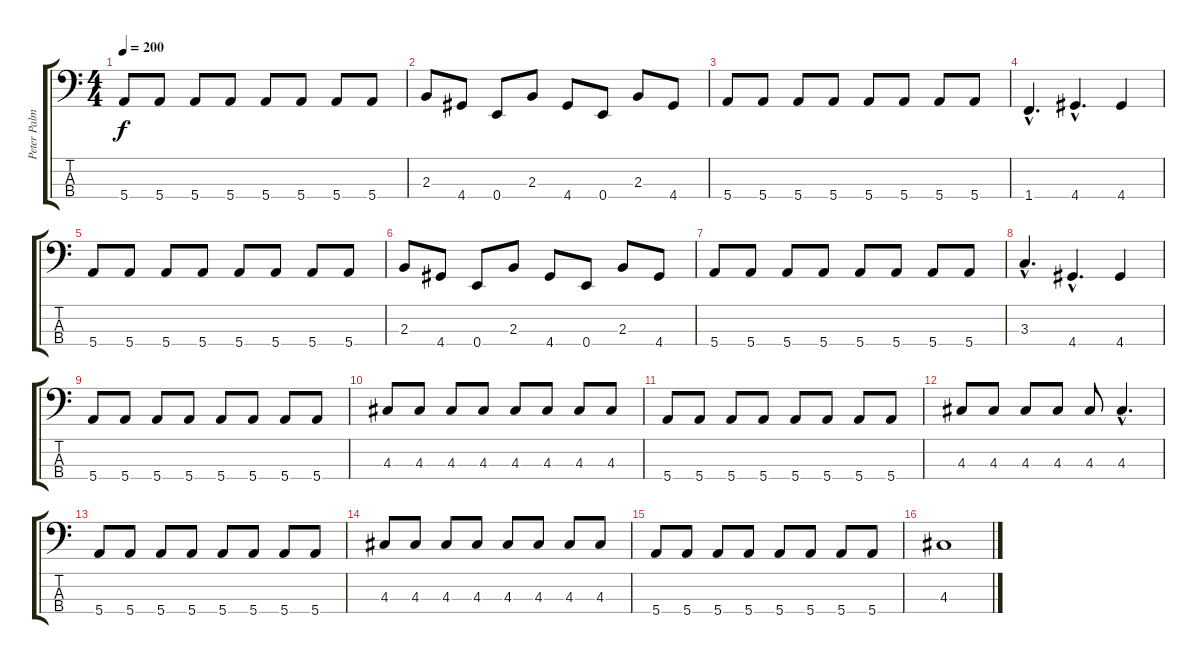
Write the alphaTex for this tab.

\track ("Peter Palmdahl" "Peter Palm") {instrument electricbasspick}
\staff {score tabs}
\tuning (G2 D2 A1 E1) {hide}
\ts (4 4)
\tempo 200
\clef f4
\ks c
5.4.8{dy f} 5.4.8 5.4.8 5.4.8 5.4.8 5.4.8 5.4.8 5.4.8 |
2.3.8 4.4.8 0.4.8 2.3.8 4.4.8 0.4.8 2.3.8 4.4.8 |
5.4.8 5.4.8 5.4.8 5.4.8 5.4.8 5.4.8 5.4.8 5.4.8 |
1.4{hac}.4{d} 4.4{hac}.4{d} 4.4.4 |
5.4.8 5.4.8 5.4.8 5.4.8 5.4.8 5.4.8 5.4.8 5.4.8 |
2.3.8 4.4.8 0.4.8 2.3.8 4.4.8 0.4.8 2.3.8 4.4.8 |
5.4.8 5.4.8 5.4.8 5.4.8 5.4.8 5.4.8 5.4.8 5.4.8 |
3.3{hac}.4{d} 4.4{hac}.4{d} 4.4.4 |
5.4.8 5.4.8 5.4.8 5.4.8 5.4.8 5.4.8 5.4.8 5.4.8 |
4.3.8 4.3.8 4.3.8 4.3.8 4.3.8 4.3.8 4.3.8 4.3.8 |
5.4.8 5.4.8 5.4.8 5.4.8 5.4.8 5.4.8 5.4.8 5.4.8 |
4.3.8 4.3.8 4.3.8 4.3.8 4.3.8 4.3{hac}.4{d} |
5.4.8 5.4.8 5.4.8 5.4.8 5.4.8 5.4.8 5.4.8 5.4.8 |
4.3.8 4.3.8 4.3.8 4.3.8 4.3.8 4.3.8 4.3.8 4.3.8 |
5.4.8 5.4.8 5.4.8 5.4.8 5.4.8 5.4.8 5.4.8 5.4.8 |
4.3.1
